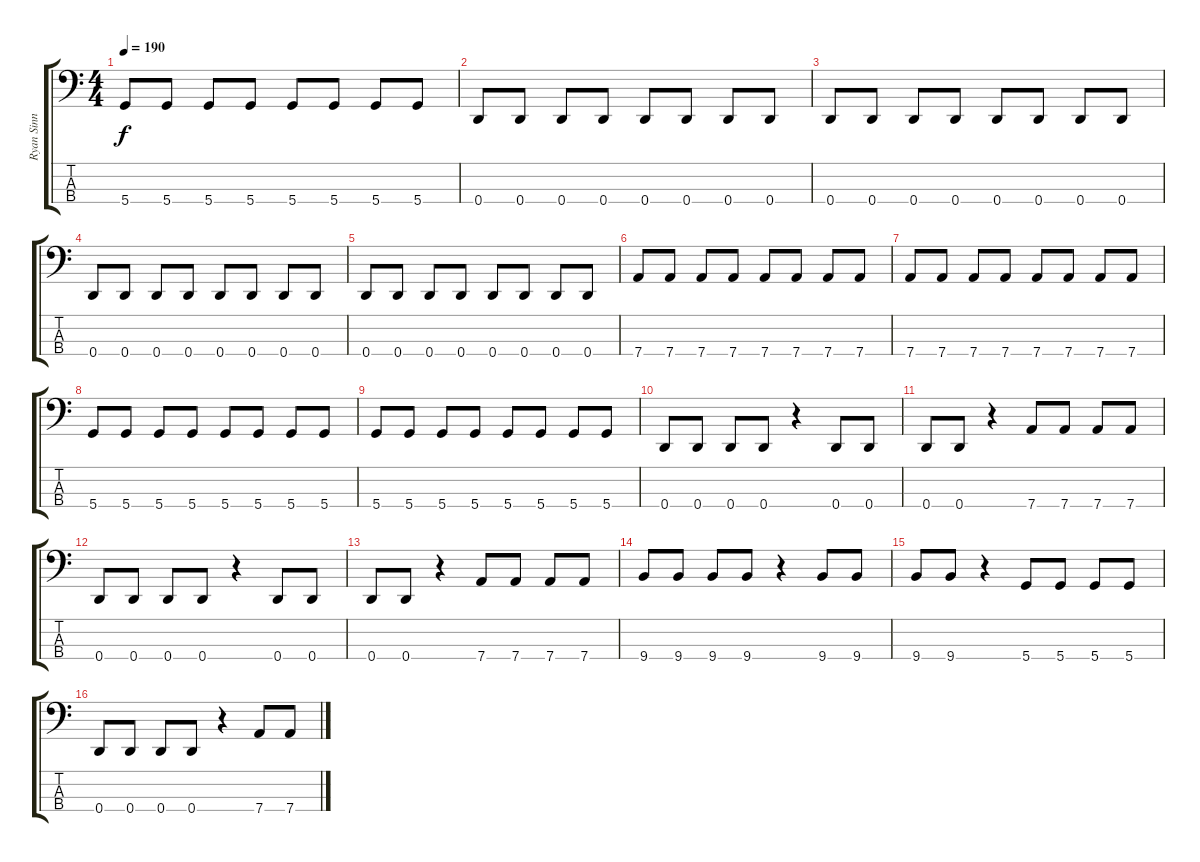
\track ("Ryan Sinn" "Ryan Sinn") {instrument electricbassfinger}
\staff {score tabs}
\tuning (G2 D2 A1 D1) {hide}
\ts (4 4)
\tempo 190
\clef f4
\ks c
5.4.8{dy f} 5.4.8 5.4.8 5.4.8 5.4.8 5.4.8 5.4.8 5.4.8 |
0.4.8 0.4.8 0.4.8 0.4.8 0.4.8 0.4.8 0.4.8 0.4.8 |
0.4.8 0.4.8 0.4.8 0.4.8 0.4.8 0.4.8 0.4.8 0.4.8 |
0.4.8 0.4.8 0.4.8 0.4.8 0.4.8 0.4.8 0.4.8 0.4.8 |
0.4.8 0.4.8 0.4.8 0.4.8 0.4.8 0.4.8 0.4.8 0.4.8 |
7.4.8 7.4.8 7.4.8 7.4.8 7.4.8 7.4.8 7.4.8 7.4.8 |
7.4.8 7.4.8 7.4.8 7.4.8 7.4.8 7.4.8 7.4.8 7.4.8 |
5.4.8 5.4.8 5.4.8 5.4.8 5.4.8 5.4.8 5.4.8 5.4.8 |
5.4.8 5.4.8 5.4.8 5.4.8 5.4.8 5.4.8 5.4.8 5.4.8 |
0.4.8 0.4.8 0.4.8 0.4.8 r.4 0.4.8 0.4.8 |
0.4.8 0.4.8 r.4 7.4.8 7.4.8 7.4.8 7.4.8 |
0.4.8 0.4.8 0.4.8 0.4.8 r.4 0.4.8 0.4.8 |
0.4.8 0.4.8 r.4 7.4.8 7.4.8 7.4.8 7.4.8 |
9.4.8 9.4.8 9.4.8 9.4.8 r.4 9.4.8 9.4.8 |
9.4.8 9.4.8 r.4 5.4.8 5.4.8 5.4.8 5.4.8 |
0.4.8 0.4.8 0.4.8 0.4.8 r.4 7.4.8 7.4.8
